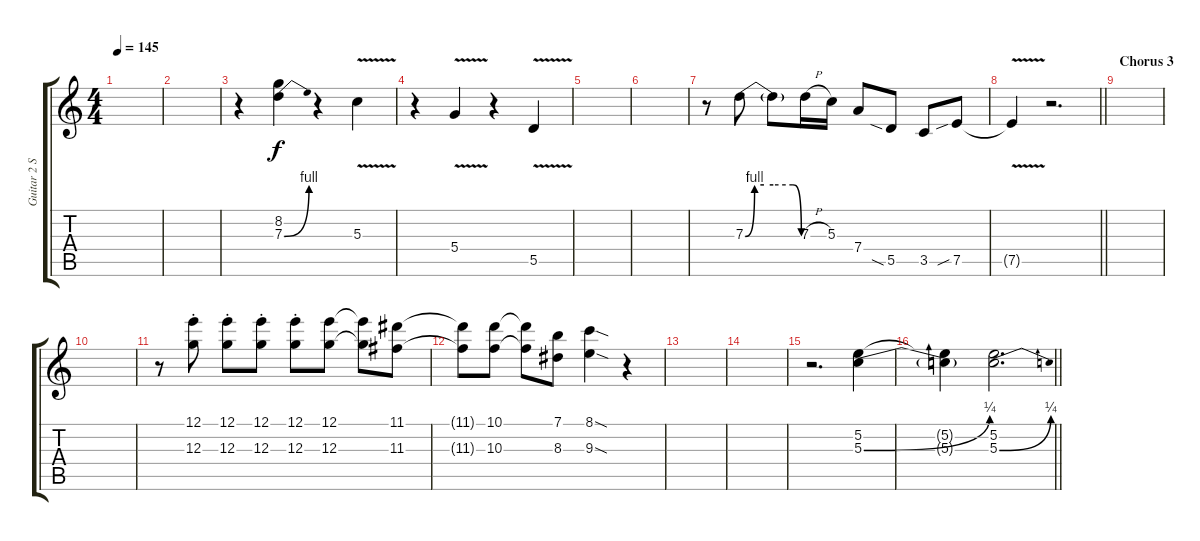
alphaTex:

\track ("Guitar 2 Solo" "Guitar 2 S") {instrument distortionguitar}
\staff {score tabs}
\tuning (E4 B3 G3 D3 A2 E2) {hide}
\ts (4 4)
\tempo 145
\clef g2
\ks c
|
|
r.4 (8.2 7.3{be (bend 0 0 60 4)}).4 r.4 5.3{v}.4 |
r.4 5.4{v}.4 r.4 5.5{v}.4 |
|
|
r.8 7.3{be (custom 0 0 10 4 20 4 30 4 51 4 60 0)}.8 7.3{t}.8 7.3{h}.16 5.3.16 7.4.8 5.5{sia}.8 3.5.8 7.5{sib}.8 |
\barLineRight lightlight
7.5{v t}.4 r.2{d} |
\section ("" "Chorus 3")
|
|
r.8 (12.1{st} 12.3{st}).8 (12.1{st} 12.3{st}).8 (12.1{st} 12.3{st}).8 (12.1{st} 12.3{st}).8 (12.1 12.3).8 (12.1{t} 12.3{t}).8 (11.1 11.3).8 |
(11.1{t} 11.3{t}).8 (10.1 10.3).8 (10.1{t} 10.3{t}).8 (7.1 8.3).8 (8.1{sod} 9.3{sod}).4 r.4 |
|
|
r.2{d} (5.2 5.3{be (bend 0 0 60 1)}).4 |
\barLineRight lightlight
(5.2{t} 5.3{t}).4 (5.2 5.3{be (bend 0 0 60 1)}).2{d}
